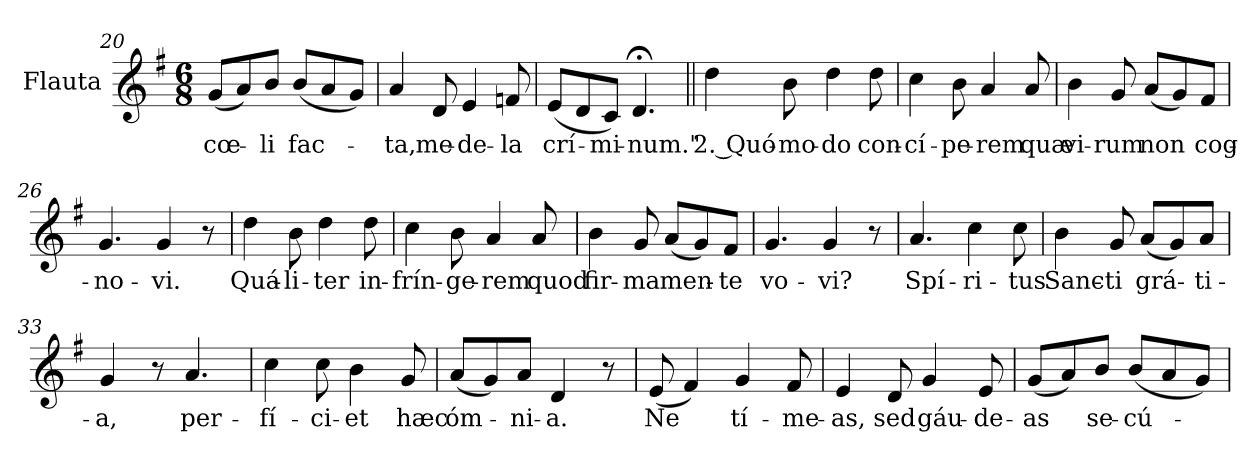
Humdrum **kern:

**kern	**text
*part1	*part1
*staff1	*staff1
*I"Flauta	*
*I'Fl.	*
*clefG2	*
*k[f#]	*
*G:	*
*M6/8	*
=20	=20
!	!LO:LY:b:color=#000000
(8gi/L	cœ-
8ai/)	.
!	!LO:LY:b:color=#000000
8bi/J	-li
!	!LO:LY:b:color=#000000
(8bi/L	fac-
8ai/	.
8gi/J)	.
=21	=21
!	!LO:LY:b:color=#000000
4ai/	-ta,
!	!LO:LY:b:color=#000000
8di/	me-
!	!LO:LY:b:color=#000000
4ei/	-de-
!	!LO:LY:b:color=#000000
8fni/	-la
=22	=22
!	!LO:LY:b:color=#000000
(8ei/L	crí-
8di/	.
!	!LO:LY:b:color=#000000
8ci/J)	-mi-
!	!LO:LY:b:color=#000000
4.d;i/	-num."
=23||	=23||
!	!LO:LY:b:color=#000000
4ddi\	2. Quó-
!	!LO:LY:b:color=#000000
8bi\	-mo-
!	!LO:LY:b:color=#000000
4ddi\	-do
!	!LO:LY:b:color=#000000
8ddi\	con-
=24	=24
!	!LO:LY:b:color=#000000
4cci\	-cí-
!	!LO:LY:b:color=#000000
8bi\	-pe-
!	!LO:LY:b:color=#000000
4ai/	-rem
!	!LO:LY:b:color=#000000
8ai/	quæ
!!LO:LB:g=z
=25	=25
!	!LO:LY:b:color=#000000
4bi\	vi-
!	!LO:LY:b:color=#000000
8gi/	-rum
!	!LO:LY:b:color=#000000
(8ai/L	non
8gi/)	.
!	!LO:LY:b:color=#000000
8f#i/J	cog-
=26	=26
!	!LO:LY:b:color=#000000
4.gi/	-no-
!	!LO:LY:b:color=#000000
4gi/	-vi.
8r	.
=27	=27
!	!LO:LY:b:color=#000000
4ddi\	Quá-
!	!LO:LY:b:color=#000000
8bi\	-li-
!	!LO:LY:b:color=#000000
4ddi\	-ter
!	!LO:LY:b:color=#000000
8ddi\	in-
=28	=28
!	!LO:LY:b:color=#000000
4cci\	-frín-
!	!LO:LY:b:color=#000000
8bi\	-ge-
!	!LO:LY:b:color=#000000
4ai/	-rem
!	!LO:LY:b:color=#000000
8ai/	quod
=29	=29
!	!LO:LY:b:color=#000000
4bi\	fir-
!	!LO:LY:b:color=#000000
8gi/	-ma
!	!LO:LY:b:color=#000000
(8ai/L	men-
8gi/)	.
!	!LO:LY:b:color=#000000
8f#i/J	-te
=30	=30
!	!LO:LY:b:color=#000000
4.gi/	vo-
!	!LO:LY:b:color=#000000
4gi/	-vi?
8r	.
!!LO:LB:g=z
=31	=31
!	!LO:LY:b:color=#000000
4.ai/	Spí-
!	!LO:LY:b:color=#000000
4cci\	-ri-
!	!LO:LY:b:color=#000000
8cci\	-tus
=32	=32
!	!LO:LY:b:color=#000000
4bi\	Sanc-
!	!LO:LY:b:color=#000000
8gi/	-ti
!	!LO:LY:b:color=#000000
(8ai/L	grá-
8gi/)	.
!	!LO:LY:b:color=#000000
8ai/J	-ti-
=33	=33
!	!LO:LY:b:color=#000000
4gi/	-a,
8r	.
!	!LO:LY:b:color=#000000
4.ai/	per-
=34	=34
!	!LO:LY:b:color=#000000
4cci\	-fí-
!	!LO:LY:b:color=#000000
8cci\	-ci-
!	!LO:LY:b:color=#000000
4bi\	-et
!	!LO:LY:b:color=#000000
8gi/	hæc
=35	=35
!	!LO:LY:b:color=#000000
(8ai/L	óm-
8gi/)	.
!	!LO:LY:b:color=#000000
8ai/J	-ni-
!	!LO:LY:b:color=#000000
4di/	-a.
8r	.
=36	=36
!	!LO:LY:b:color=#000000
(8ei/	Ne
4f#i/)	.
!	!LO:LY:b:color=#000000
4gi/	tí-
!	!LO:LY:b:color=#000000
8f#i/	-me-
!!LO:LB:g=z
=37	=37
!	!LO:LY:b:color=#000000
4ei/	-as,
!	!LO:LY:b:color=#000000
8di/	sed
!	!LO:LY:b:color=#000000
4gi/	gáu-
!	!LO:LY:b:color=#000000
8ei/	-de-
=38	=38
!	!LO:LY:b:color=#000000
(8gi/L	-as
8ai/)	.
!	!LO:LY:b:color=#000000
8bi/J	se-
!	!LO:LY:b:color=#000000
(8bi/L	-cú-
8ai/	.
8gi/J)	.
=	=
*-	*-
